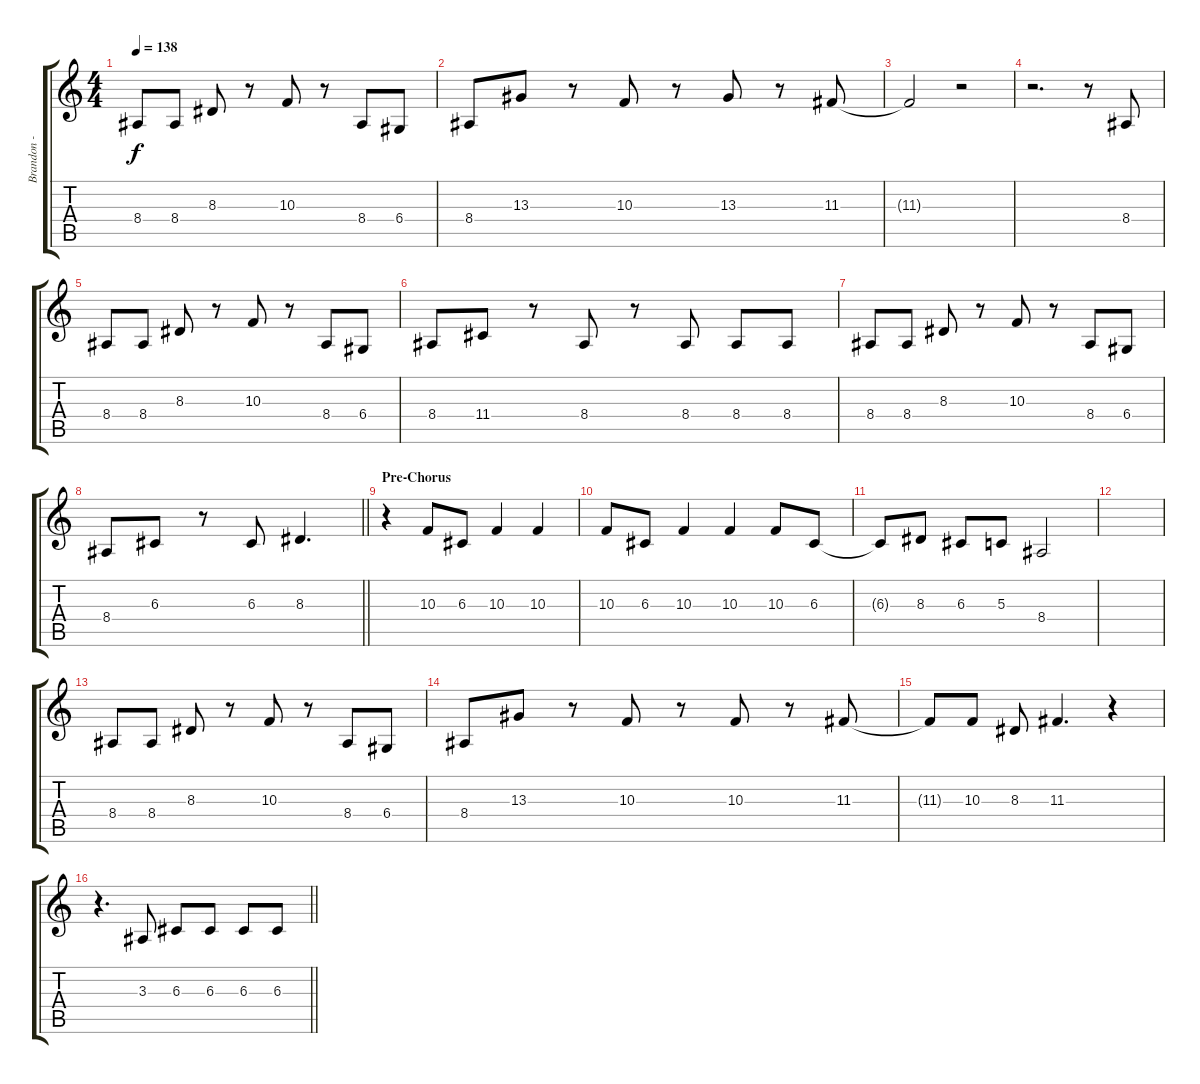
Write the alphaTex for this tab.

\track ("Brandon - Lead Vocals" "Brandon - ") {mute instrument tenorsax}
\staff {score tabs}
\tuning (E4 B3 G3 D3 A2 E2) {hide}
\ts (4 4)
\tempo 138
\clef g2
\ks c
8.4.8{dy f} 8.4.8 8.3.8 r.8 10.3.8 r.8 8.4.8 6.4.8 |
8.4.8 13.3.8 r.8 10.3.8 r.8 13.3.8 r.8 11.3.8 |
11.3{t}.2 r.2 |
r.2{d} r.8 8.4.8 |
8.4.8 8.4.8 8.3.8 r.8 10.3.8 r.8 8.4.8 6.4.8 |
8.4.8 11.4.8 r.8 8.4.8 r.8 8.4.8 8.4.8 8.4.8 |
8.4.8 8.4.8 8.3.8 r.8 10.3.8 r.8 8.4.8 6.4.8 |
\barLineRight lightlight
8.4.8 6.3.8 r.8 6.3.8 8.3.4{d} |
\section ("" "Pre-Chorus")
r.4 10.3.8 6.3.8 10.3.4 10.3.4 |
10.3.8 6.3.8 10.3.4 10.3.4 10.3.8 6.3.8 |
6.3{t}.8 8.3.8 6.3.8 5.3.8 8.4.2 |
|
8.4.8 8.4.8 8.3.8 r.8 10.3.8 r.8 8.4.8 6.4.8 |
8.4.8 13.3.8 r.8 10.3.8 r.8 10.3.8 r.8 11.3.8 |
11.3{t}.8 10.3.8 8.3.8 11.3.4{d} r.4 |
\barLineRight lightlight
r.4{d} 3.3.8 6.3.8 6.3.8 6.3.8 6.3.8
